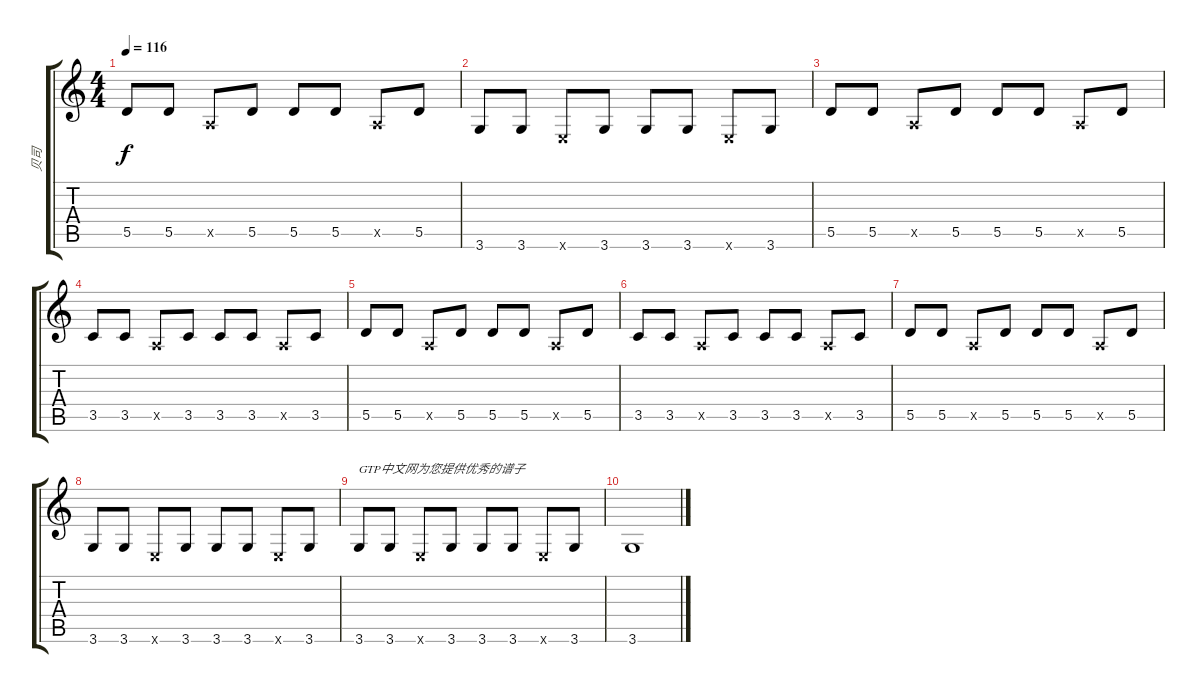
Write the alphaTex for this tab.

\track ("贝司" "贝司") {instrument electricbassfinger}
\staff {score tabs}
\tuning (E4 B3 G3 D3 A2 E2) {hide}
\ts (4 4)
\tempo 116
\clef g2
\ks c
5.5.8{dy f} 5.5.8 0.5{x}.8 5.5.8 5.5.8 5.5.8 0.5{x}.8 5.5.8 |
3.6.8 3.6.8 0.6{x}.8 3.6.8 3.6.8 3.6.8 0.6{x}.8 3.6.8 |
5.5.8 5.5.8 0.5{x}.8 5.5.8 5.5.8 5.5.8 0.5{x}.8 5.5.8 |
3.5.8 3.5.8 0.5{x}.8 3.5.8 3.5.8 3.5.8 0.5{x}.8 3.5.8 |
5.5.8 5.5.8 0.5{x}.8 5.5.8 5.5.8 5.5.8 0.5{x}.8 5.5.8 |
3.5.8 3.5.8 0.5{x}.8 3.5.8 3.5.8 3.5.8 0.5{x}.8 3.5.8 |
5.5.8 5.5.8 0.5{x}.8 5.5.8 5.5.8 5.5.8 0.5{x}.8 5.5.8 |
3.6.8 3.6.8 0.6{x}.8 3.6.8 3.6.8 3.6.8 0.6{x}.8 3.6.8 |
3.6.8{txt "GTP中文网为您提供优秀的谱子"} 3.6.8 0.6{x}.8 3.6.8 3.6.8 3.6.8 0.6{x}.8 3.6.8 |
3.6.1
